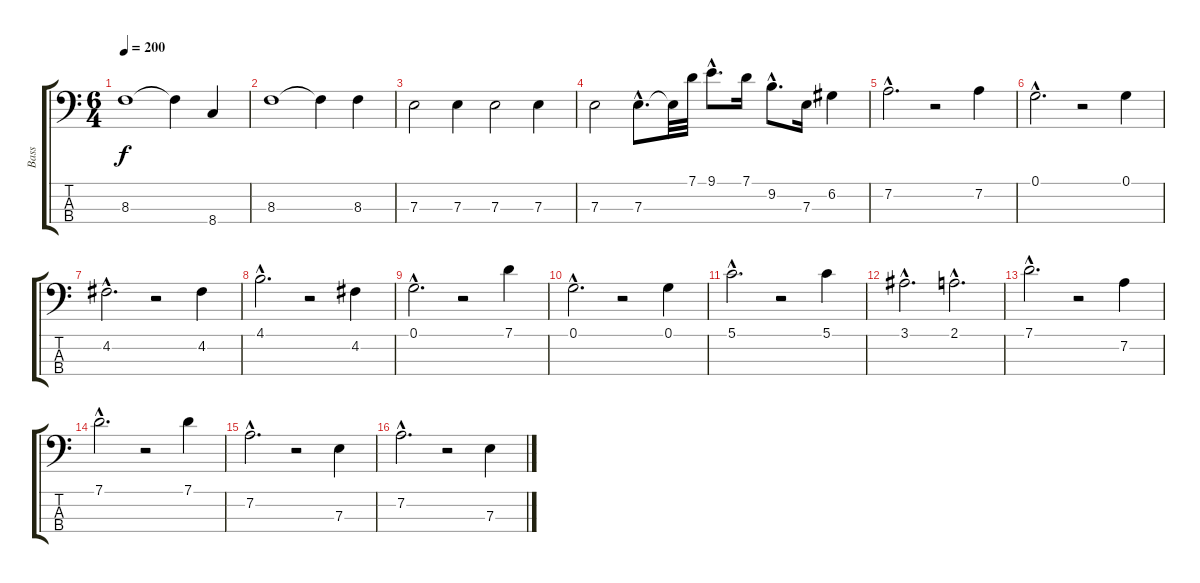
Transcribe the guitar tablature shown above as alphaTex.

\track ("Bass" "Bass") {instrument acousticbass}
\staff {score tabs}
\tuning (G2 D2 A1 E1) {hide}
\ts (6 4)
\tempo 200
\clef f4
\ks c
8.3.1{dy f} 8.3{t}.4 8.4.4 |
8.3.1 8.3{t}.4 8.3.4 |
7.3.2 7.3.4 7.3.2 7.3.4 |
7.3.2 7.3{hac}.8{d} 7.3{t}.32 7.1.32 9.1{hac}.8{d} 7.1.16 9.2{hac}.8{d} 7.3.16 6.2.4 |
7.2{hac}.2{d} r.2 7.2.4 |
0.1{hac}.2{d} r.2 0.1.4 |
4.2{hac}.2{d} r.2 4.2.4 |
4.1{hac}.2{d} r.2 4.2.4 |
0.1{hac}.2{d} r.2 7.1.4 |
0.1{hac}.2{d} r.2 0.1.4 |
5.1{hac}.2{d} r.2 5.1.4 |
3.1{hac}.2{d} 2.1{hac}.2{d} |
7.1{hac}.2{d} r.2 7.2.4 |
7.1{hac}.2{d} r.2 7.1.4 |
7.2{hac}.2{d} r.2 7.3.4 |
7.2{hac}.2{d} r.2 7.3.4
